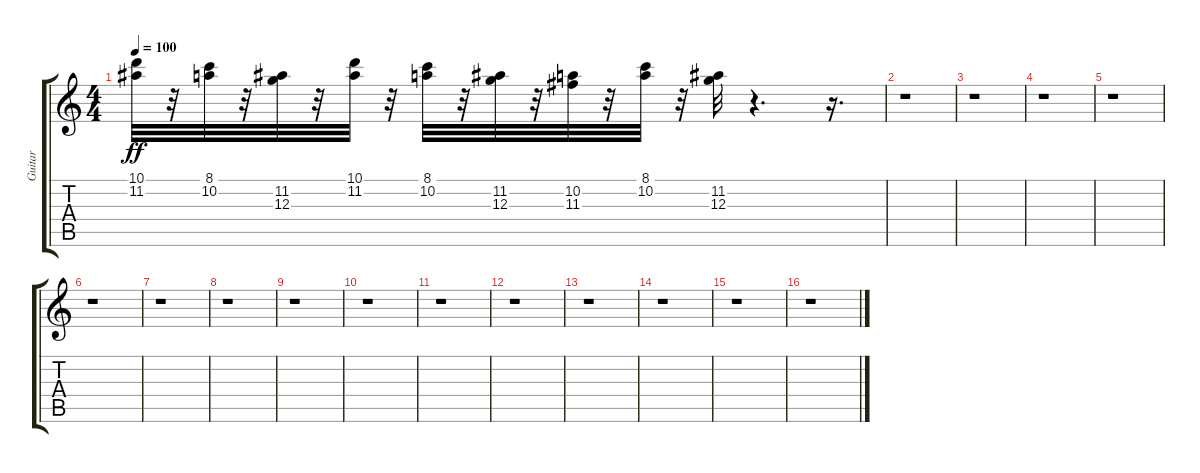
\track ("Guitar" "Guitar") {instrument acousticguitarsteel}
\staff {score tabs}
\tuning (E4 B3 G3 D3 A2 E2) {hide}
\ts (4 4)
\tempo 100
\clef g2
\ks c
(10.1 11.2).32{dy ff} r.32 (8.1 10.2).32 r.32 (11.2 12.3).32 r.32 (10.1 11.2).32 r.32 (8.1 10.2).32 r.32 (11.2 12.3).32 r.32 (10.2 11.3).32 r.32 (8.1 10.2).32 r.32 (11.2 12.3).32 r.4{d} r.16{d} |
r.1 |
r.1 |
r.1 |
r.1 |
r.1 |
r.1 |
r.1 |
r.1 |
r.1 |
r.1 |
r.1 |
r.1 |
r.1 |
r.1 |
r.1
